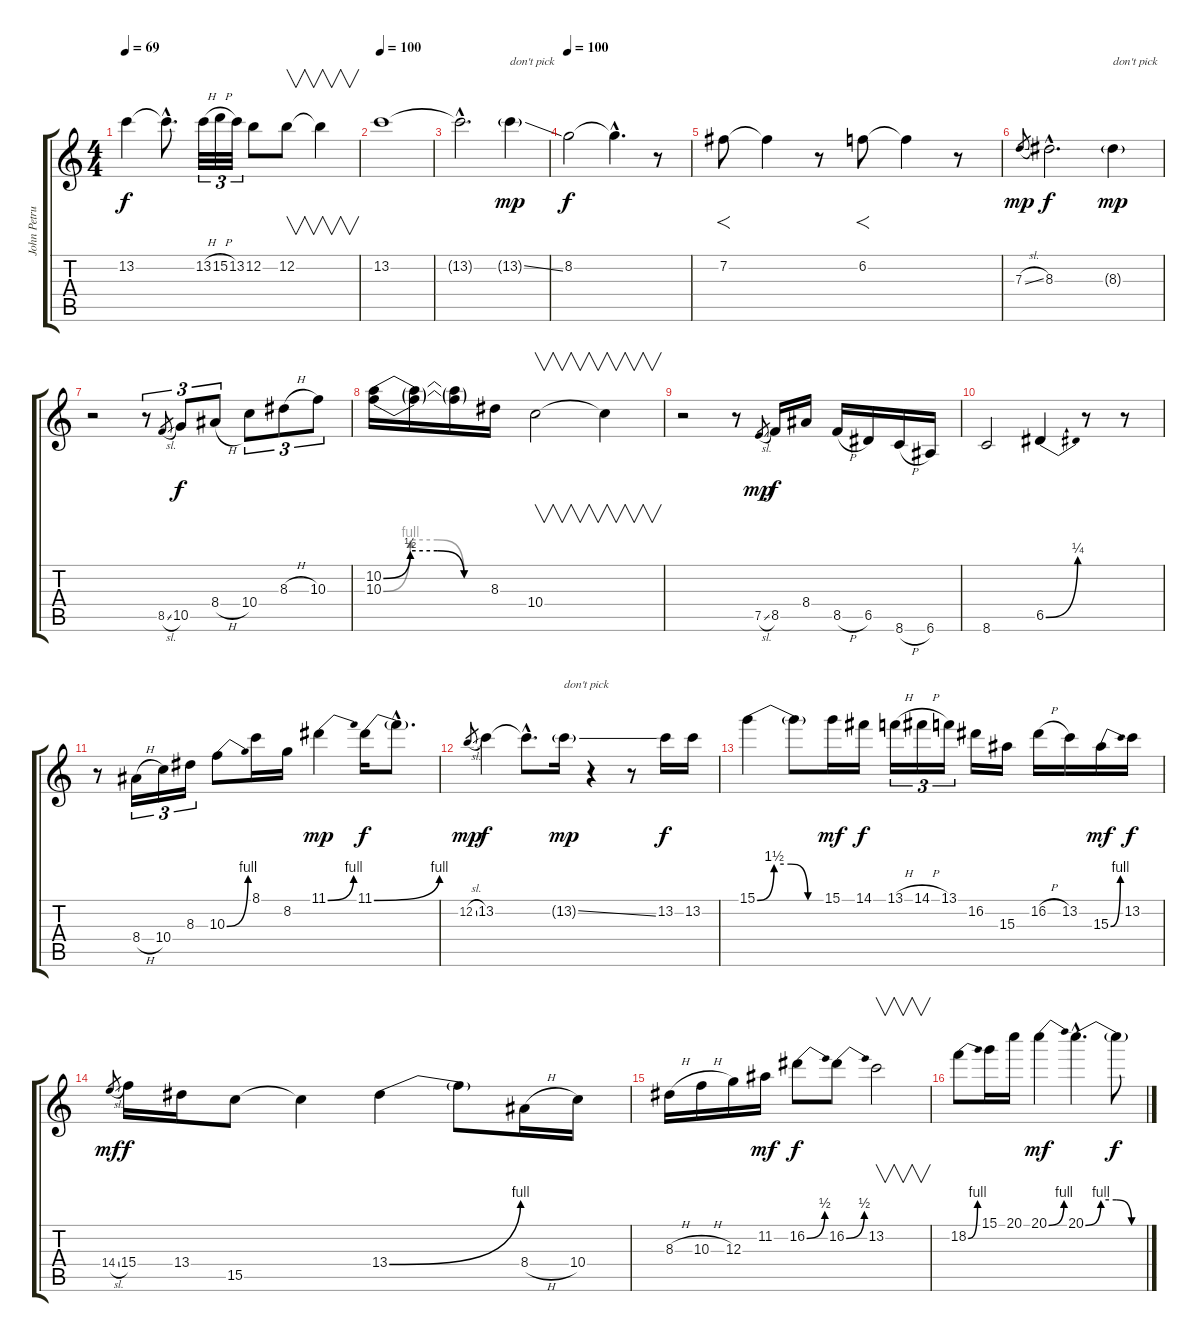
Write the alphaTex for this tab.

\track ("John Petrucci" "John Petru") {instrument acousticguitarnylon}
\staff {score tabs}
\tuning (E4 B3 G3 D3 A2 E2) {hide}
\ts (4 4)
\tempo 69
\clef g2
\ks c
13.2.4{dy f} 13.2{hac t}.8{d} 13.2{h}.32{tu (3 2)} 15.2{h}.32{tu (3 2)} 13.2.32{tu (3 2)} 12.2.8 12.2.8{v} 12.2{t}.4{v} |
\tempo 100
13.2.1{instrument lead8bassandlead} |
13.2{hac t}.2{d} 13.2{ss g}.4{txt "don't pick" dy mp} |
\tempo 100
8.2.2{dy f instrument lead8bassandlead} 8.2{hac t}.4{d} r.8 |
7.2.8{f} 7.2{t}.4 r.8 6.2.8{f} 6.2{t}.4 r.8 |
7.3{sl}.8{gr dy mp} 8.3{hac}.2{d dy f} 8.3{g}.4{txt "don't pick" dy mp} |
r.2 r.8{tu (3 2)} 8.5{sl}.8{gr} 10.5.8{tu (3 2) dy f} 8.4{h}.8{tu (3 2)} 10.4.8{tu (3 2)} 8.3{h}.8{tu (3 2)} 10.3.8{tu (3 2)} |
(10.2{be (custom 0 0 15 2 30 2 45 0 60 0)} 10.3{be (custom 0 0 15 4 30 4 45 0 60 0)}).16 (10.2{t} 10.3{t}).16 (10.2{t} 10.3{t}).16 8.3.16 10.4.2{v} 10.4{t}.4{v} |
r.2 r.8 7.5{sl}.8{gr dy mp} 8.5.16{dy f} 8.4.16 8.5{h}.16 6.5.16 8.6{h}.16 6.6.16 |
8.6.2 6.5{be (bend 0 0 60 1)}.4 r.8 r.8 |
r.8 8.4{h}.16{tu (3 2)} 10.4.16{tu (3 2)} 8.3.16{tu (3 2)} 10.3{be (bend 0 0 60 4)}.8 8.1.16 8.2.16 11.1{be (bend 0 0 60 4)}.4{dy mp} 11.1{be (bend 0 0 60 4)}.16{dy f} 11.1{hac t}.8{d} |
12.2{sl}.8{gr dy mp} 13.2.4{dy f} 13.2{hac t}.8{d} 13.2{ss g}.16{txt "don't pick" dy mp} r.4 r.8 13.2.16{dy f} 13.2.16 |
15.1{be (custom 0 0 15 6 30 6 45 0 60 0)}.4 15.1{t}.8 15.1.16{dy mf} 14.1.16{dy f} 13.1{h}.16{tu (3 2)} 14.1{h}.16{tu (3 2)} 13.1.16{tu (3 2)} 16.2.16 15.3.16 16.2{h}.16 13.2.16 15.3{be (bend 0 0 60 4)}.16{dy mf} 13.2.16{dy f} |
14.4{sl}.8{gr dy mf} 15.4.16{dy f} 13.4.16 15.5.8 15.5{t}.4 13.4{be (bend 0 0 60 4)}.4 13.4{t}.8 8.4{h}.16 10.4.16 |
8.3{h}.16 10.3{h}.16 12.3.16 11.2.16{dy mf} 16.2{be (bend 0 0 60 2)}.8{dy f} 16.2{be (bend 0 0 60 2)}.8 13.2.2{v} |
18.2{be (bend 0 0 60 4)}.8 15.1.16 20.1.16 20.1{be (bend 0 0 60 4)}.4{dy mf} 20.1{be (custom 0 0 15 4 30 4 45 0 60 0) hac}.4{d} 20.1{t}.8{dy f}
